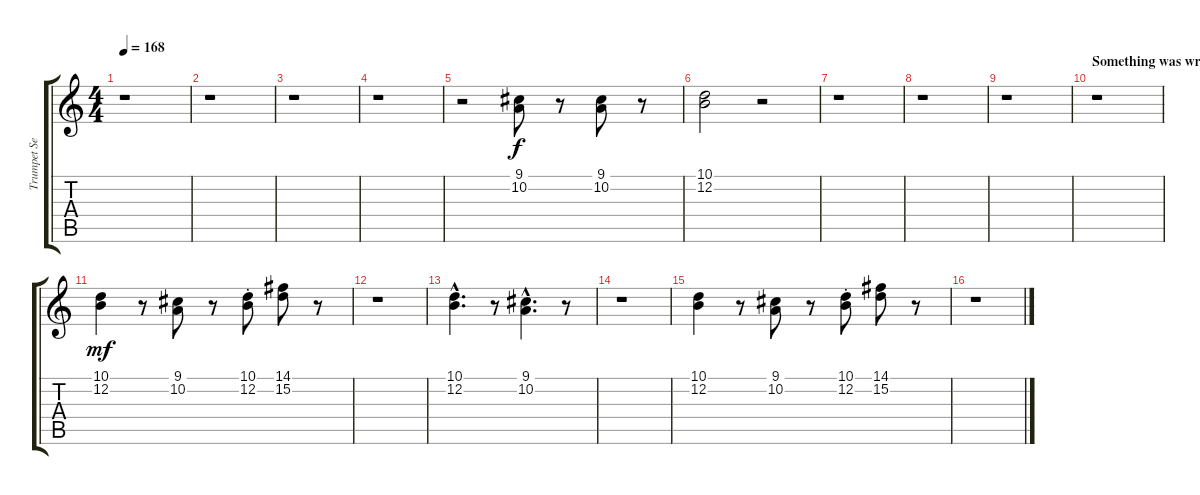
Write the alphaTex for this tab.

\track ("Trumpet Section" "Trumpet Se") {instrument trombone}
\staff {score tabs}
\tuning (E4 B3 G3 D3 A2 E2) {hide}
\ts (4 4)
\tempo 168
\clef g2
\ks c
r.1{dy f} |
\section ("" "")
r.1 |
r.1 |
r.1 |
r.2 (9.1 10.2).8 r.8 (9.1 10.2).8 r.8 |
(10.1 12.2).2 r.2 |
r.1 |
r.1 |
r.1 |
\section ("" "Something was wrong")
r.1 |
(10.1 12.2).4{dy mf} r.8 (9.1 10.2).8 r.8 (10.1{st} 12.2{st}).8 (14.1 15.2).8 r.8 |
r.1 |
(10.1{hac} 12.2{hac}).4{d} r.8 (9.1{hac} 10.2{hac}).4{d} r.8 |
r.1 |
(10.1 12.2).4 r.8 (9.1 10.2).8 r.8 (10.1{st} 12.2{st}).8 (14.1 15.2).8 r.8 |
\section ("" "")
r.1
